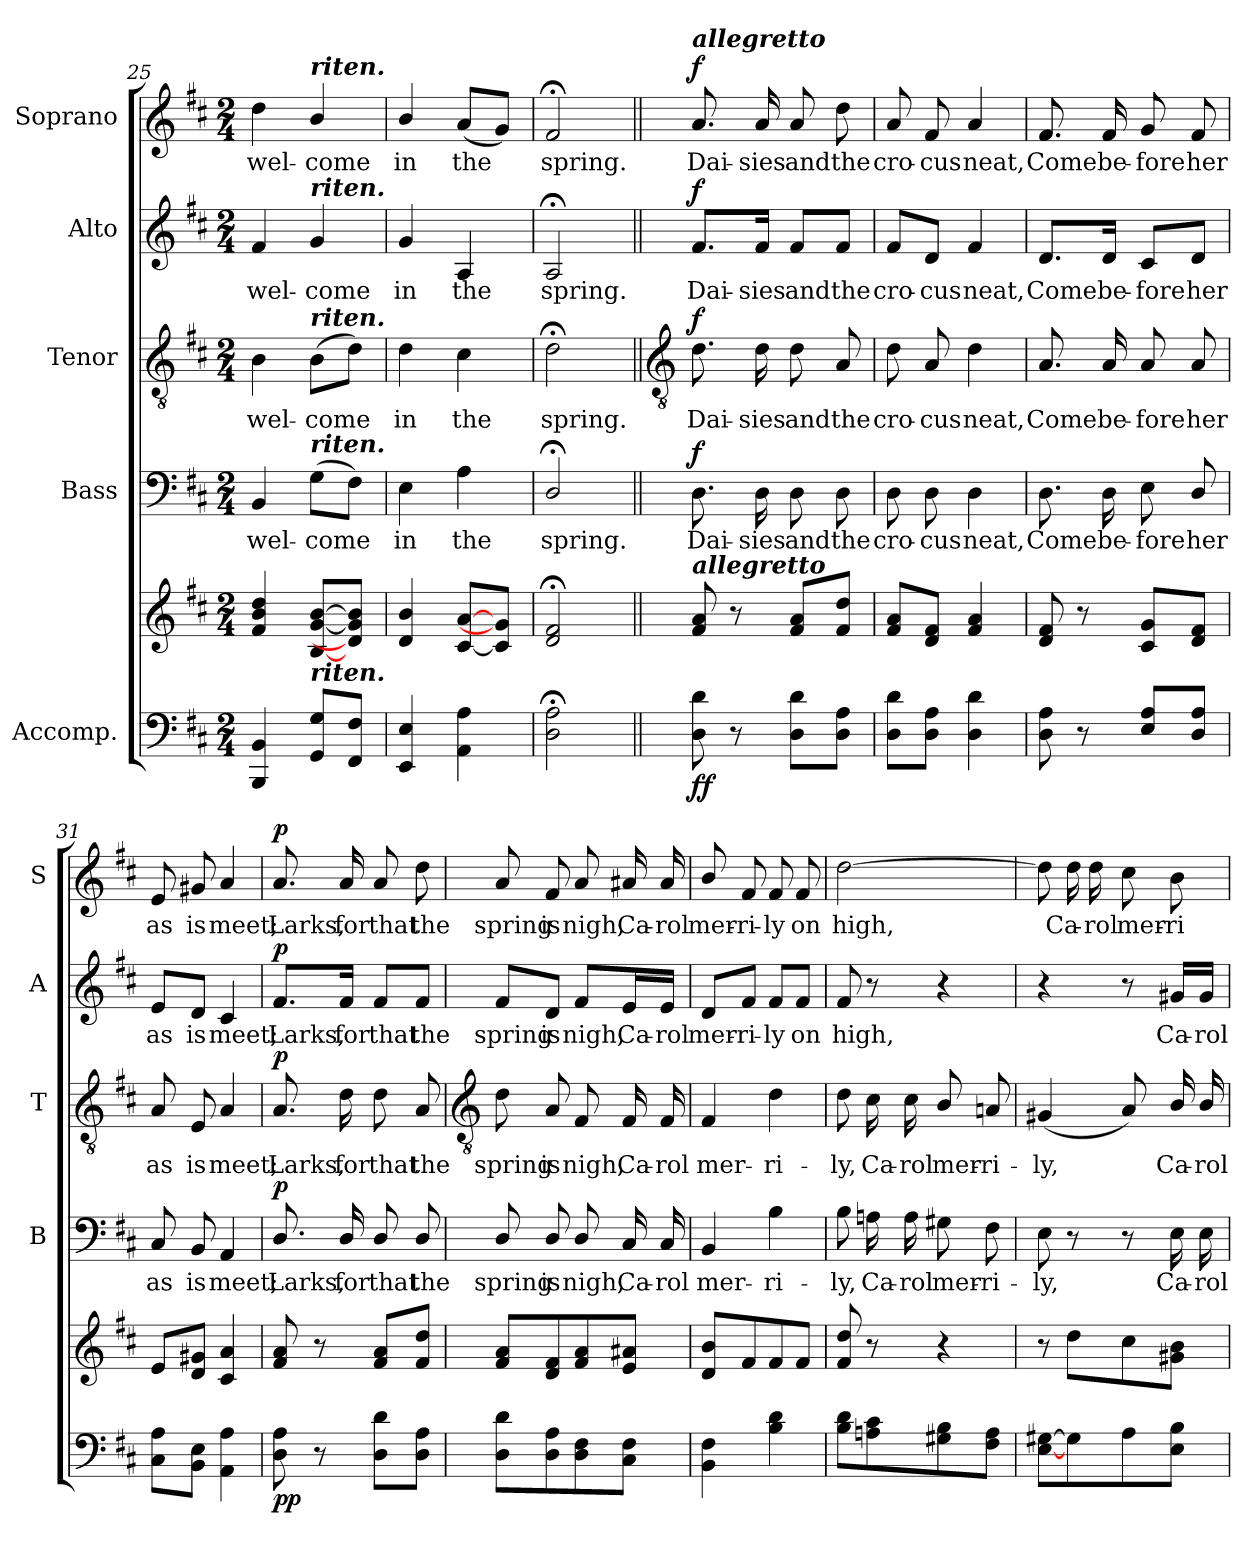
**kern	**kern	**dynam	**kern	**text	**dynam	**kern	**text	**dynam	**kern	**text	**dynam	**kern	**text	**dynam
*part5	*part5	*part5	*part4	*part4	*part4	*part3	*part3	*part3	*part2	*part2	*part2	*part1	*part1	*part1
*staff6	*staff5	*staff5/6	*staff4	*staff4	*staff4	*staff3	*staff3	*staff3	*staff2	*staff2	*staff2	*staff1	*staff1	*staff1
*I"Accomp.	*	*	*I"Bass	*	*	*I"Tenor	*	*	*I"Alto	*	*	*I"Soprano	*	*
*	*	*	*I'B	*	*	*I'T	*	*	*I'A	*	*	*I'S	*	*
*clefF4	*clefG2	*	*clefF4	*	*	*clefGv2	*	*	*clefG2	*	*	*clefG2	*	*
*k[f#c#]	*k[f#c#]	*	*k[f#c#]	*	*	*k[f#c#]	*	*	*k[f#c#]	*	*	*k[f#c#]	*	*
*D:	*D:	*	*D:	*	*	*D:	*	*	*D:	*	*	*D:	*	*
*M2/4	*M2/4	*	*M2/4	*	*	*M2/4	*	*	*M2/4	*	*	*M2/4	*	*
=25	=25	=25	=25	=25	=25	=25	=25	=25	=25	=25	=25	=25	=25	=25
!	!	!	!	!LO:LY:b	!	!	!LO:LY:b	!	!	!LO:LY:b	!	!	!LO:LY:b	!
4BBB 4BB	4f# 4b 4dd	.	4BB	wel-	.	4B	wel-	.	4f#	wel-	.	4dd	wel-	.
!	!	!	!	!	!	!	!	!	!	!	!	!LO:TX:a:Bi:t=riten.	!	!
!	!	!	!	!	!	!	!	!	!LO:TX:a:Bi:t=riten.	!	!	!	!	!
!	!	!	!	!	!	!LO:TX:a:Bi:t=riten.	!	!	!	!	!	!	!	!
!	!	!	!LO:TX:a:Bi:t=riten.	!	!	!	!	!	!	!	!	!	!	!
!LO:TX:a:Bi:t=riten.	!	!	!	!	!	!	!	!	!	!	!	!	!	!
!	!	!	!	!LO:LY:b	!	!	!LO:LY:b	!	!	!LO:LY:b	!	!	!LO:LY:b	!
8GG 8GL	[8B/ [8g/ [8b/L	.	(>8GL	-come	.	(>8BL	-come	.	4g	-come	.	4b/	-come	.
8FF# 8F#J	8d] 8g] 8b]J	.	8F#J)	.	.	8dJ)	.	.	.	.	.	.	.	.
=26	=26	=26	=26	=26	=26	=26	=26	=26	=26	=26	=26	=26	=26	=26
!	!	!	!	!LO:LY:b	!	!	!LO:LY:b	!	!	!LO:LY:b	!	!	!LO:LY:b	!
4EE 4E	4d/ 4b/	.	4E	in	.	4d	in	.	4g	in	.	4b/	in	.
!	!	!	!	!LO:LY:b	!	!	!LO:LY:b	!	!	!LO:LY:b	!	!	!LO:LY:b	!
4AA 4A	[8c# [8aL	.	4A	the	.	4c#	the	.	4A	the	.	(<8aL	the	.
.	8c#] 8g]J	.	.	.	.	.	.	.	.	.	.	8gJ)	.	.
=27	=27	=27	=27	=27	=27	=27	=27	=27	=27	=27	=27	=27	=27	=27
!	!	!	!	!LO:LY:b	!	!	!LO:LY:b	!	!	!LO:LY:b	!	!	!LO:LY:b	!
2D\;< 2A\;<	2d;< 2f#;<	.	2D;</	spring.	.	2d;<	spring.	.	2A;<	spring.	.	2f#;<	spring.	.
!!LO:LB:g=z
=28||	=28||	=28||	=28||	=28||	=28||	=28||	=28||	=28||	=28||	=28||	=28||	=28||	=28||	=28||
*	*	*	*	*	*	*clefGv2	*	*	*	*	*	*	*	*
!	!	!	!	!	!	!	!	!	!	!	!	!LO:TX:a:Bi:t=allegretto	!	!
!	!LO:TX:a:Bi:t=allegretto	!	!	!	!	!	!	!	!	!	!	!	!	!
!	!	!LO:DY:b=2	!	!LO:LY:b	!	!	!LO:LY:b	!	!	!LO:LY:b	!	!	!LO:LY:b	!
!	!	!LO:DY:n=1:b	!	!	!LO:DY:b	!	!	!LO:DY:b	!	!	!LO:DY:b	!	!	!LO:DY:b
8D 8d	8f# 8a	f f	8.D	Dai-	f	8.d	Dai-	f	8.f#/L	Dai-	f	8.a	Dai-	f
8r	8r	.	.	.	.	.	.	.	.	.	.	.	.	.
!	!	!	!	!LO:LY:b	!	!	!LO:LY:b	!	!	!LO:LY:b	!	!	!LO:LY:b	!
.	.	.	16D	-sies	.	16d	-sies	.	16f#/Jk	-sies	.	16a	-sies	.
!	!	!	!	!LO:LY:b	!	!	!LO:LY:b	!	!	!LO:LY:b	!	!	!LO:LY:b	!
8D 8dL	8f# 8aL	.	8D	and	.	8d	and	.	8f#/L	and	.	8a	and	.
!	!	!	!	!LO:LY:b	!	!	!LO:LY:b	!	!	!LO:LY:b	!	!	!LO:LY:b	!
8D 8AJ	8f# 8ddJ	.	8D	the	.	8A	the	.	8f#/J	the	.	8dd	the	.
=29	=29	=29	=29	=29	=29	=29	=29	=29	=29	=29	=29	=29	=29	=29
!	!	!	!	!LO:LY:b	!	!	!LO:LY:b	!	!	!LO:LY:b	!	!	!LO:LY:b	!
8D 8dL	8f# 8aL	.	8D	cro-	.	8d	cro-	.	8f#/L	cro-	.	8a	cro-	.
!	!	!	!	!LO:LY:b	!	!	!LO:LY:b	!	!	!LO:LY:b	!	!	!LO:LY:b	!
8D 8AJ	8d 8f#J	.	8D	-cus	.	8A	-cus	.	8d/J	-cus	.	8f#	-cus	.
!	!	!	!	!LO:LY:b	!	!	!LO:LY:b	!	!	!LO:LY:b	!	!	!LO:LY:b	!
4D 4d	4f# 4a	.	4D	neat,	.	4d	neat,	.	4f#	neat,	.	4a	neat,	.
=30	=30	=30	=30	=30	=30	=30	=30	=30	=30	=30	=30	=30	=30	=30
!	!	!	!	!LO:LY:b	!	!	!LO:LY:b	!	!	!LO:LY:b	!	!	!LO:LY:b	!
8D 8A	8d 8f#	.	8.D	Come	.	8.A	Come	.	8.d/L	Come	.	8.f#	Come	.
8r	8r	.	.	.	.	.	.	.	.	.	.	.	.	.
!	!	!	!	!LO:LY:b	!	!	!LO:LY:b	!	!	!LO:LY:b	!	!	!LO:LY:b	!
.	.	.	16D	be-	.	16A	be-	.	16d/Jk	be-	.	16f#	be-	.
!	!	!	!	!LO:LY:b	!	!	!LO:LY:b	!	!	!LO:LY:b	!	!	!LO:LY:b	!
8E 8AL	8c# 8gL	.	8E	-fore	.	8A	-fore	.	8c#/L	-fore	.	8g	-fore	.
!	!	!	!	!LO:LY:b	!	!	!LO:LY:b	!	!	!LO:LY:b	!	!	!LO:LY:b	!
8D/ 8A/J	8d 8f#J	.	8D/	her	.	8A	her	.	8d/J	her	.	8f#	her	.
=31	=31	=31	=31	=31	=31	=31	=31	=31	=31	=31	=31	=31	=31	=31
!	!	!	!	!LO:LY:b	!	!	!LO:LY:b	!	!	!LO:LY:b	!	!	!LO:LY:b	!
8C# 8AL	8eL	.	8C#	as	.	8A	as	.	8e/L	as	.	8e	as	.
!	!	!	!	!LO:LY:b	!	!	!LO:LY:b	!	!	!LO:LY:b	!	!	!LO:LY:b	!
8BB 8EJ	8d 8g#XJ	.	8BB	is	.	8E	is	.	8d/J	is	.	8g#X	is	.
!	!	!	!	!LO:LY:b	!	!	!LO:LY:b	!	!	!LO:LY:b	!	!	!LO:LY:b	!
4AA 4A	4c# 4a	.	4AA	meet;	.	4A	meet;	.	4c#	meet;	.	4a	meet;	.
=32	=32	=32	=32	=32	=32	=32	=32	=32	=32	=32	=32	=32	=32	=32
!	!	!LO:DY:b=2	!	!LO:LY:b	!	!	!LO:LY:b	!	!	!LO:LY:b	!	!	!LO:LY:b	!
!	!	!LO:DY:n=1:b	!	!	!LO:DY:b	!	!	!LO:DY:b	!	!	!LO:DY:b	!	!	!LO:DY:b
8D 8A	8f# 8a	p p	8.D/	Larks,	p	8.A	Larks,	p	8.f#/L	Larks,	p	8.a	Larks,	p
8r	8r	.	.	.	.	.	.	.	.	.	.	.	.	.
!	!	!	!	!LO:LY:b	!	!	!LO:LY:b	!	!	!LO:LY:b	!	!	!LO:LY:b	!
.	.	.	16D/	for	.	16d	for	.	16f#/Jk	for	.	16a	for	.
!	!	!	!	!LO:LY:b	!	!	!LO:LY:b	!	!	!LO:LY:b	!	!	!LO:LY:b	!
8D 8dL	8f# 8aL	.	8D/	that	.	8d	that	.	8f#/L	that	.	8a	that	.
!	!	!	!	!LO:LY:b	!	!	!LO:LY:b	!	!	!LO:LY:b	!	!	!LO:LY:b	!
8D 8AJ	8f# 8ddJ	.	8D/	the	.	8A	the	.	8f#/J	the	.	8dd	the	.
!!LO:LB:g=z
=33	=33	=33	=33	=33	=33	=33	=33	=33	=33	=33	=33	=33	=33	=33
*	*	*	*	*	*	*clefGv2	*	*	*	*	*	*	*	*
!	!	!	!	!LO:LY:b	!	!	!LO:LY:b	!	!	!LO:LY:b	!	!	!LO:LY:b	!
8D 8dL	8f# 8aL	.	8D/	spring	.	8d	spring	.	8f#/L	spring	.	8a	spring	.
!	!	!	!	!LO:LY:b	!	!	!LO:LY:b	!	!	!LO:LY:b	!	!	!LO:LY:b	!
8D 8A	8d 8f#	.	8D/	is	.	8A	is	.	8d/J	is	.	8f#	is	.
!	!	!	!	!LO:LY:b	!	!	!LO:LY:b	!	!	!LO:LY:b	!	!	!LO:LY:b	!
8D 8F#	8f# 8a	.	8D/	nigh,	.	8F#	nigh,	.	8f#/L	nigh,	.	8a	nigh,	.
!	!	!	!	!LO:LY:b	!	!	!LO:LY:b	!	!	!LO:LY:b	!	!	!LO:LY:b	!
8C# 8F#J	8e 8a#XJ	.	16C#	Ca-	.	16F#	Ca-	.	16e/L	Ca-	.	16a#X	Ca-	.
!	!	!	!	!LO:LY:b	!	!	!LO:LY:b	!	!	!LO:LY:b	!	!	!LO:LY:b	!
.	.	.	16C#	-rol	.	16F#	-rol	.	16e/JJ	-rol	.	16a#	-rol	.
=34	=34	=34	=34	=34	=34	=34	=34	=34	=34	=34	=34	=34	=34	=34
!	!	!	!	!LO:LY:b	!	!	!LO:LY:b	!	!	!LO:LY:b	!	!	!LO:LY:b	!
4BB 4F#	8d 8bL	.	4BB	mer-	.	4F#	mer-	.	8d/L	mer-	.	8b/	mer-	.
!	!	!	!	!	!	!	!	!	!	!LO:LY:b	!	!	!LO:LY:b	!
.	8f#	.	.	.	.	.	.	.	8f#/J	-ri-	.	8f#	-ri-	.
!	!	!	!	!LO:LY:b	!	!	!LO:LY:b	!	!	!LO:LY:b	!	!	!LO:LY:b	!
4B 4d	8f#	.	4B	-ri-	.	4d	-ri-	.	8f#/L	-ly	.	8f#	-ly	.
!	!	!	!	!	!	!	!	!	!	!LO:LY:b	!	!	!LO:LY:b	!
.	8f#J	.	.	.	.	.	.	.	8f#/J	on	.	8f#	on	.
=35	=35	=35	=35	=35	=35	=35	=35	=35	=35	=35	=35	=35	=35	=35
!	!	!	!	!LO:LY:b	!	!	!LO:LY:b	!	!	!LO:LY:b	!	!	!LO:LY:b	!
8B 8dL	8f# 8dd	.	8B	-ly,	.	8d	-ly,	.	8f#	high,	.	[2dd	high,	.
!	!	!	!	!LO:LY:b	!	!	!LO:LY:b	!	!	!	!	!	!	!
8An 8c#	8r	.	16An	Ca-	.	16c#	Ca-	.	8r	.	.	.	.	.
!	!	!	!	!LO:LY:b	!	!	!LO:LY:b	!	!	!	!	!	!	!
.	.	.	16A	-rol	.	16c#	-rol	.	.	.	.	.	.	.
!	!	!	!	!LO:LY:b	!	!	!LO:LY:b	!	!	!	!	!	!	!
8G#X 8B	4r	.	8G#X	mer-	.	8B/	mer-	.	4r	.	.	.	.	.
!	!	!	!	!LO:LY:b	!	!	!LO:LY:b	!	!	!	!	!	!	!
8F# 8AJ	.	.	8F#	-ri-	.	8An	-ri-	.	.	.	.	.	.	.
=36	=36	=36	=36	=36	=36	=36	=36	=36	=36	=36	=36	=36	=36	=36
!	!	!	!	!LO:LY:b	!	!	!LO:LY:b	!	!	!	!	!	!	!
[8E [8G#XL	8r	.	8E	-ly,	.	(<4G#X	-ly,	.	4r	.	.	8dd]	.	.
!	!	!	!	!	!	!	!	!	!	!	!	!	!LO:LY:b	!
8G#]	8ddL	.	8r	.	.	.	.	.	.	.	.	16dd	Ca-	.
!	!	!	!	!	!	!	!	!	!	!	!	!	!LO:LY:b	!
.	.	.	.	.	.	.	.	.	.	.	.	16dd	-rol	.
!	!	!	!	!	!	!	!	!	!	!	!	!	!LO:LY:b	!
8A	8cc#	.	8r	.	.	8A)	.	.	8r	.	.	8cc#	mer-	.
!	!	!	!	!LO:LY:b	!	!	!LO:LY:b	!	!	!LO:LY:b	!	!	!LO:LY:b	!
8E 8BJ	8g#X 8bJ	.	16E	Ca-	.	16B/	Ca-	.	16g#X/LL	Ca-	.	8b	-ri-	.
!	!	!	!	!LO:LY:b	!	!	!LO:LY:b	!	!	!LO:LY:b	!	!	!	!
.	.	.	16E	-rol	.	16B/	-rol	.	16g#/JJ	-rol	.	.	.	.
=	=	=	=	=	=	=	=	=	=	=	=	=	=	=
*-	*-	*-	*-	*-	*-	*-	*-	*-	*-	*-	*-	*-	*-	*-
